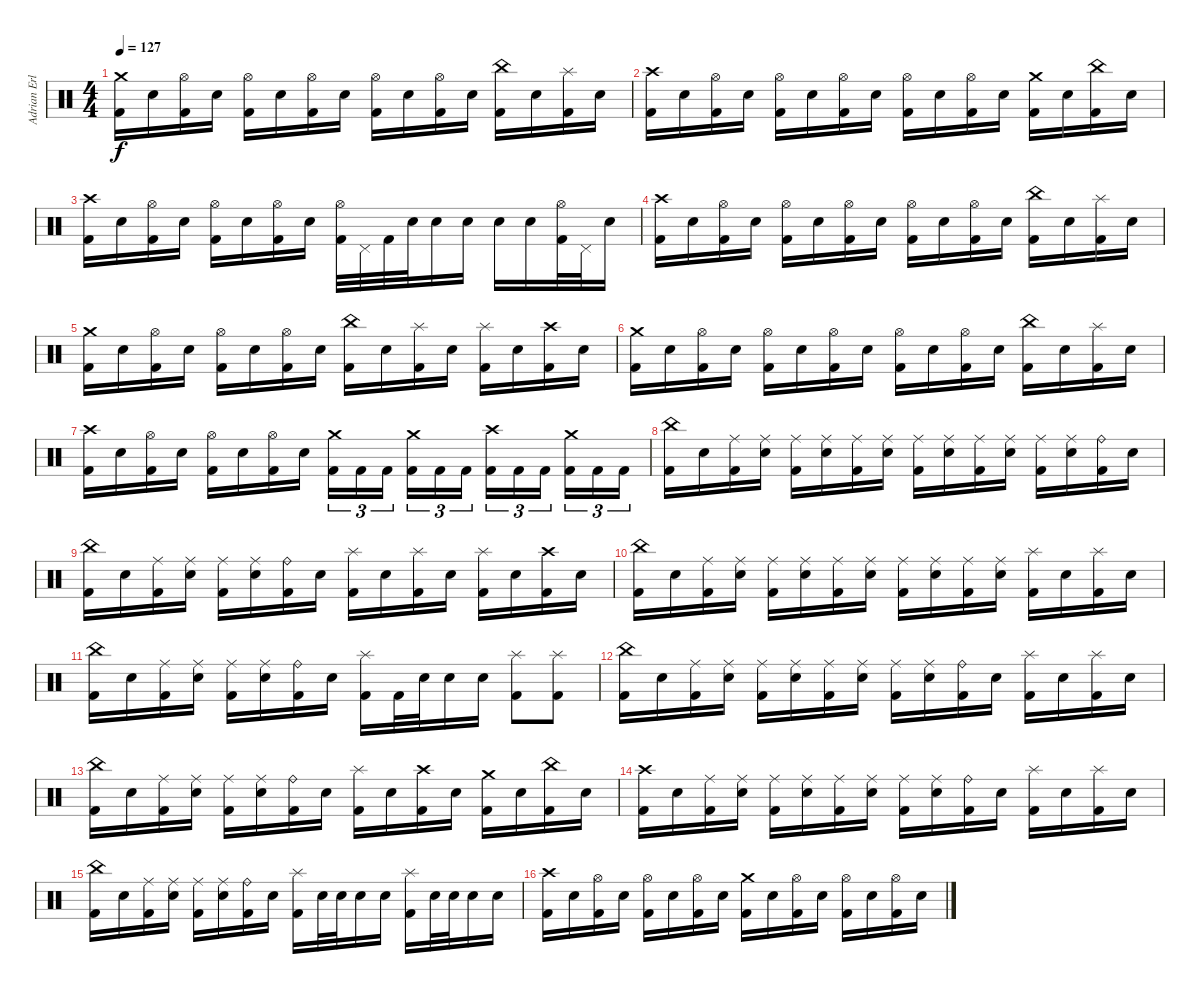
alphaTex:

\track ("Adrian Erlandsson" "Adrian Erl") {instrument percussion}
\staff {score}
\articulation defaults
\ts (4 4)
\tempo 127
\clef neutral
\ks c
("Crash medium (hit)" "Kick (hit) 2").16{dy f} "Snare (hit) 2".16 ("Hi-Hat (open)" "Kick (hit) 2").16 "Snare (hit) 2".16 ("Hi-Hat (open)" "Kick (hit) 2").16 "Snare (hit) 2".16 ("Hi-Hat (open)" "Kick (hit) 2").16 "Snare (hit) 2".16 ("Hi-Hat (open)" "Kick (hit) 2").16 "Snare (hit) 2".16 ("Hi-Hat (open)" "Kick (hit) 2").16 "Snare (hit) 2".16 ("China (hit)" "Kick (hit) 2").16 "Snare (hit) 2".16 ("Splash (hit)" "Kick (hit) 2").16 "Snare (hit) 2".16 |
("Crash high (hit)" "Kick (hit) 2").16 "Snare (hit) 2".16 ("Hi-Hat (open)" "Kick (hit) 2").16 "Snare (hit) 2".16 ("Hi-Hat (open)" "Kick (hit) 2").16 "Snare (hit) 2".16 ("Hi-Hat (open)" "Kick (hit) 2").16 "Snare (hit) 2".16 ("Hi-Hat (open)" "Kick (hit) 2").16 "Snare (hit) 2".16 ("Hi-Hat (open)" "Kick (hit) 2").16 "Snare (hit) 2".16 ("Crash medium (hit)" "Kick (hit) 2").16 "Snare (hit) 2".16 ("China (hit)" "Kick (hit) 2").16 "Snare (hit) 2".16 |
("Crash high (hit)" "Kick (hit) 2").16 "Snare (hit) 2".16 ("Hi-Hat (open)" "Kick (hit) 2").16 "Snare (hit) 2".16 ("Hi-Hat (open)" "Kick (hit) 2").16 "Snare (hit) 2".16 ("Hi-Hat (open)" "Kick (hit) 2").16 "Snare (hit) 2".16 ("Hi-Hat (open)" "Kick (hit) 2").32 "Pedal Hi-Hat (hit)".32 "Kick (hit) 2".32 "Snare (hit) 2".32 "Snare (hit) 2".16 "Snare (hit) 2".16 "Snare (hit) 2".16 "Snare (hit) 2".16 ("Hi-Hat (open)" "Kick (hit) 2").32 "Pedal Hi-Hat (hit)".32 "Snare (hit) 2".16 |
("Crash high (hit)" "Kick (hit) 2").16 "Snare (hit) 2".16 ("Hi-Hat (open)" "Kick (hit) 2").16 "Snare (hit) 2".16 ("Hi-Hat (open)" "Kick (hit) 2").16 "Snare (hit) 2".16 ("Hi-Hat (open)" "Kick (hit) 2").16 "Snare (hit) 2".16 ("Hi-Hat (open)" "Kick (hit) 2").16 "Snare (hit) 2".16 ("Hi-Hat (open)" "Kick (hit) 2").16 "Snare (hit) 2".16 ("China (hit)" "Kick (hit) 2").16 "Snare (hit) 2".16 ("Splash (hit)" "Kick (hit) 2").16 "Snare (hit) 2".16 |
("Crash medium (hit)" "Kick (hit) 2").16 "Snare (hit) 2".16 ("Hi-Hat (open)" "Kick (hit) 2").16 "Snare (hit) 2".16 ("Hi-Hat (open)" "Kick (hit) 2").16 "Snare (hit) 2".16 ("Hi-Hat (open)" "Kick (hit) 2").16 "Snare (hit) 2".16 ("China (hit)" "Kick (hit) 2").16 "Snare (hit) 2".16 ("Splash (hit)" "Kick (hit) 2").16 "Snare (hit) 2".16 ("Splash (hit)" "Kick (hit) 2").16 "Snare (hit) 2".16 ("Crash high (hit)" "Kick (hit) 2").16 "Snare (hit) 2".16 |
("Crash medium (hit)" "Kick (hit) 2").16 "Snare (hit) 2".16 ("Hi-Hat (open)" "Kick (hit) 2").16 "Snare (hit) 2".16 ("Hi-Hat (open)" "Kick (hit) 2").16 "Snare (hit) 2".16 ("Hi-Hat (open)" "Kick (hit) 2").16 "Snare (hit) 2".16 ("Hi-Hat (open)" "Kick (hit) 2").16 "Snare (hit) 2".16 ("Hi-Hat (open)" "Kick (hit) 2").16 "Snare (hit) 2".16 ("China (hit)" "Kick (hit) 2").16 "Snare (hit) 2".16 ("Splash (hit)" "Kick (hit) 2").16 "Snare (hit) 2".16 |
("Crash high (hit)" "Kick (hit) 2").16 "Snare (hit) 2".16 ("Hi-Hat (open)" "Kick (hit) 2").16 "Snare (hit) 2".16 ("Hi-Hat (open)" "Kick (hit) 2").16 "Snare (hit) 2".16 ("Hi-Hat (open)" "Kick (hit) 2").16 "Snare (hit) 2".16 ("Crash medium (hit)" "Kick (hit) 2").16{tu (3 2)} "Kick (hit) 2".16{tu (3 2)} "Kick (hit) 2".16{tu (3 2)} ("Crash medium (hit)" "Kick (hit) 2").16{tu (3 2)} "Kick (hit) 2".16{tu (3 2)} "Kick (hit) 2".16{tu (3 2)} ("Crash high (hit)" "Kick (hit) 2").16{tu (3 2)} "Kick (hit) 2".16{tu (3 2)} "Kick (hit) 2".16{tu (3 2)} ("Crash medium (hit)" "Kick (hit) 2").16{tu (3 2)} "Kick (hit) 2".16{tu (3 2)} "Kick (hit) 2".16{tu (3 2)} |
("China (hit)" "Kick (hit) 2").16 "Snare (hit) 2".16 ("Ride (middle)" "Kick (hit) 2").16 ("Ride (middle)" "Snare (hit) 2").16 ("Ride (middle)" "Kick (hit) 2").16 ("Ride (middle)" "Snare (hit) 2").16 ("Ride (middle)" "Kick (hit) 2").16 ("Ride (middle)" "Snare (hit) 2").16 ("Ride (middle)" "Kick (hit) 2").16 ("Ride (middle)" "Snare (hit) 2").16 ("Ride (middle)" "Kick (hit) 2").16 ("Ride (middle)" "Snare (hit) 2").16 ("Ride (middle)" "Kick (hit) 2").16 ("Ride (middle)" "Snare (hit) 2").16 ("Ride (bell)" "Kick (hit) 2").16 "Snare (hit) 2".16 |
("China (hit)" "Kick (hit) 2").16 "Snare (hit) 2".16 ("Ride (middle)" "Kick (hit) 2").16 ("Ride (middle)" "Snare (hit) 2").16 ("Ride (middle)" "Kick (hit) 2").16 ("Ride (middle)" "Snare (hit) 2").16 ("Ride (bell)" "Kick (hit) 2").16 "Snare (hit) 2".16 ("Splash (hit)" "Kick (hit) 2").16 "Snare (hit) 2".16 ("Splash (hit)" "Kick (hit) 2").16 "Snare (hit) 2".16 ("Splash (hit)" "Kick (hit) 2").16 "Snare (hit) 2".16 ("Crash high (hit)" "Kick (hit) 2").16 "Snare (hit) 2".16 |
("China (hit)" "Kick (hit) 2").16 "Snare (hit) 2".16 ("Ride (middle)" "Kick (hit) 2").16 ("Ride (middle)" "Snare (hit) 2").16 ("Ride (middle)" "Kick (hit) 2").16 ("Ride (middle)" "Snare (hit) 2").16 ("Ride (middle)" "Kick (hit) 2").16 ("Ride (middle)" "Snare (hit) 2").16 ("Ride (middle)" "Kick (hit) 2").16 ("Ride (middle)" "Snare (hit) 2").16 ("Ride (middle)" "Kick (hit) 2").16 ("Ride (middle)" "Snare (hit) 2").16 ("Splash (hit)" "Kick (hit) 2").16 "Snare (hit) 2".16 ("Splash (hit)" "Kick (hit) 2").16 "Snare (hit) 2".16 |
("China (hit)" "Kick (hit) 2").16 "Snare (hit) 2".16 ("Ride (middle)" "Kick (hit) 2").16 ("Ride (middle)" "Snare (hit) 2").16 ("Ride (middle)" "Kick (hit) 2").16 ("Ride (middle)" "Snare (hit) 2").16 ("Ride (bell)" "Kick (hit) 2").16 "Snare (hit) 2".16 ("Splash (hit)" "Kick (hit) 2").16 "Kick (hit) 2".32 "Snare (hit) 2".32 "Snare (hit) 2".16 "Snare (hit) 2".16 ("Splash (hit)" "Kick (hit) 2").8 ("Splash (hit)" "Kick (hit) 2").8 |
("China (hit)" "Kick (hit) 2").16 "Snare (hit) 2".16 ("Ride (middle)" "Kick (hit) 2").16 ("Ride (middle)" "Snare (hit) 2").16 ("Ride (middle)" "Kick (hit) 2").16 ("Ride (middle)" "Snare (hit) 2").16 ("Ride (middle)" "Kick (hit) 2").16 ("Ride (middle)" "Snare (hit) 2").16 ("Ride (middle)" "Kick (hit) 2").16 ("Ride (middle)" "Snare (hit) 2").16 ("Ride (bell)" "Kick (hit) 2").16 "Snare (hit) 2".16 ("Splash (hit)" "Kick (hit) 2").16 "Snare (hit) 2".16 ("Splash (hit)" "Kick (hit) 2").16 "Snare (hit) 2".16 |
("China (hit)" "Kick (hit) 2").16 "Snare (hit) 2".16 ("Ride (middle)" "Kick (hit) 2").16 ("Ride (middle)" "Snare (hit) 2").16 ("Ride (middle)" "Kick (hit) 2").16 ("Ride (middle)" "Snare (hit) 2").16 ("Ride (bell)" "Kick (hit) 2").16 "Snare (hit) 2".16 ("Splash (hit)" "Kick (hit) 2").16 "Snare (hit) 2".16 ("Crash high (hit)" "Kick (hit) 2").16 "Snare (hit) 2".16 ("Crash medium (hit)" "Kick (hit) 2").16 "Snare (hit) 2".16 ("China (hit)" "Kick (hit) 2").16 "Snare (hit) 2".16 |
("Crash high (hit)" "Kick (hit) 2").16 "Snare (hit) 2".16 ("Ride (middle)" "Kick (hit) 2").16 ("Ride (middle)" "Snare (hit) 2").16 ("Ride (middle)" "Kick (hit) 2").16 ("Ride (middle)" "Snare (hit) 2").16 ("Ride (middle)" "Kick (hit) 2").16 ("Ride (middle)" "Snare (hit) 2").16 ("Ride (middle)" "Kick (hit) 2").16 ("Ride (middle)" "Snare (hit) 2").16 ("Ride (bell)" "Kick (hit) 2").16 "Snare (hit) 2".16 ("Splash (hit)" "Kick (hit) 2").16 "Snare (hit) 2".16 ("Splash (hit)" "Kick (hit) 2").16 "Snare (hit) 2".16 |
("China (hit)" "Kick (hit) 2").16 "Snare (hit) 2".16 ("Ride (middle)" "Kick (hit) 2").16 ("Ride (middle)" "Snare (hit) 2").16 ("Ride (middle)" "Kick (hit) 2").16 ("Ride (middle)" "Snare (hit) 2").16 ("Ride (bell)" "Kick (hit) 2").16 "Snare (hit) 2".16 ("Splash (hit)" "Kick (hit) 2").16 "Snare (hit) 2".32 "Snare (hit) 2".32 "Snare (hit) 2".16 "Snare (hit) 2".16 ("Splash (hit)" "Kick (hit) 2").16 "Snare (hit) 2".32 "Snare (hit) 2".32 "Snare (hit) 2".16 "Snare (hit) 2".16 |
("Crash high (hit)" "Kick (hit) 2").16 "Snare (hit) 2".16 ("Hi-Hat (open)" "Kick (hit) 2").16 "Snare (hit) 2".16 ("Hi-Hat (open)" "Kick (hit) 2").16 "Snare (hit) 2".16 ("Hi-Hat (open)" "Kick (hit) 2").16 "Snare (hit) 2".16 ("Crash medium (hit)" "Kick (hit) 2").16 "Snare (hit) 2".16 ("Hi-Hat (open)" "Kick (hit) 2").16 "Snare (hit) 2".16 ("Hi-Hat (open)" "Kick (hit) 2").16 "Snare (hit) 2".16 ("Hi-Hat (open)" "Kick (hit) 2").16 "Snare (hit) 2".16
